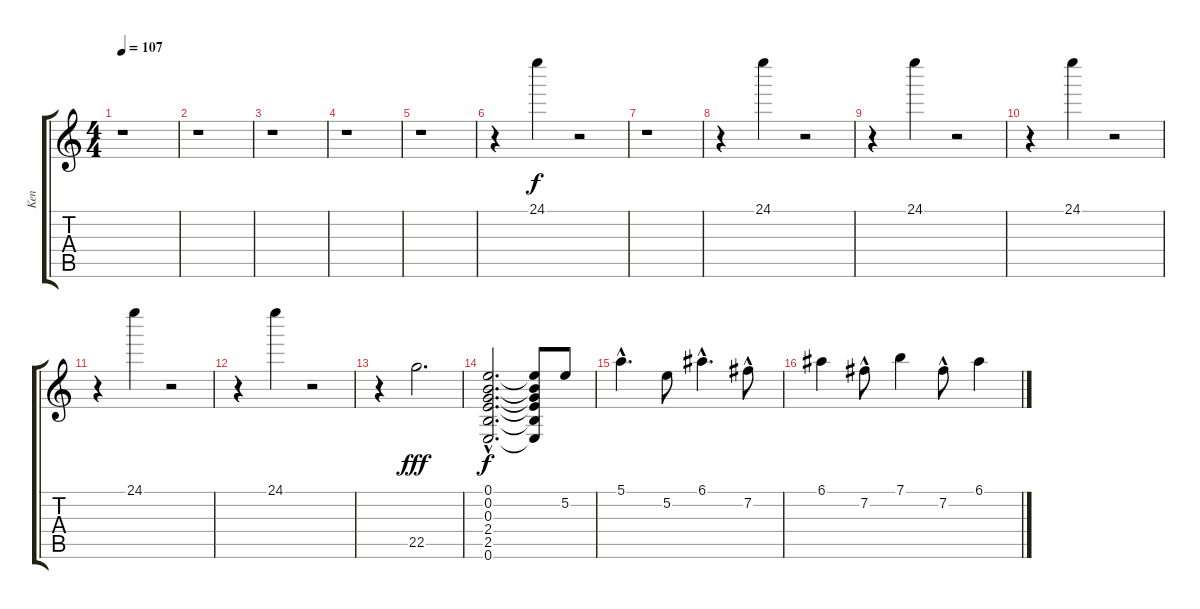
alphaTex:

\track ("Ken" "Ken") {instrument distortionguitar}
\staff {score tabs}
\tuning (E4 B3 G3 D3 A2 E2) {hide}
\ts (4 4)
\tempo 107
\clef g2
\ks c
r.1{dy f} |
r.1 |
r.1 |
r.1 |
r.1 |
r.4 24.1.4 r.2 |
r.1 |
r.4 24.1.4 r.2 |
r.4 24.1.4 r.2 |
r.4 24.1.4 r.2 |
r.4 24.1.4 r.2 |
r.4 24.1.4 r.2 |
r.4 22.5.2{d dy fff balance 2 instrument guitarfretnoise} |
(0.1{hac} 0.2{hac} 0.3{hac} 2.4{hac} 2.5{hac} 0.6{hac}).2{d dy f volume 13 instrument distortionguitar} (0.1{t} 0.2{t} 0.3{t} 2.4{t} 2.5{t} 0.6{t}).8 5.2.8 |
5.1{hac}.4{d} 5.2.8 6.1{hac}.4{d} 7.2{hac}.8 |
6.1.4 7.2{hac}.8 7.1.4 7.2{hac}.8 6.1.4
